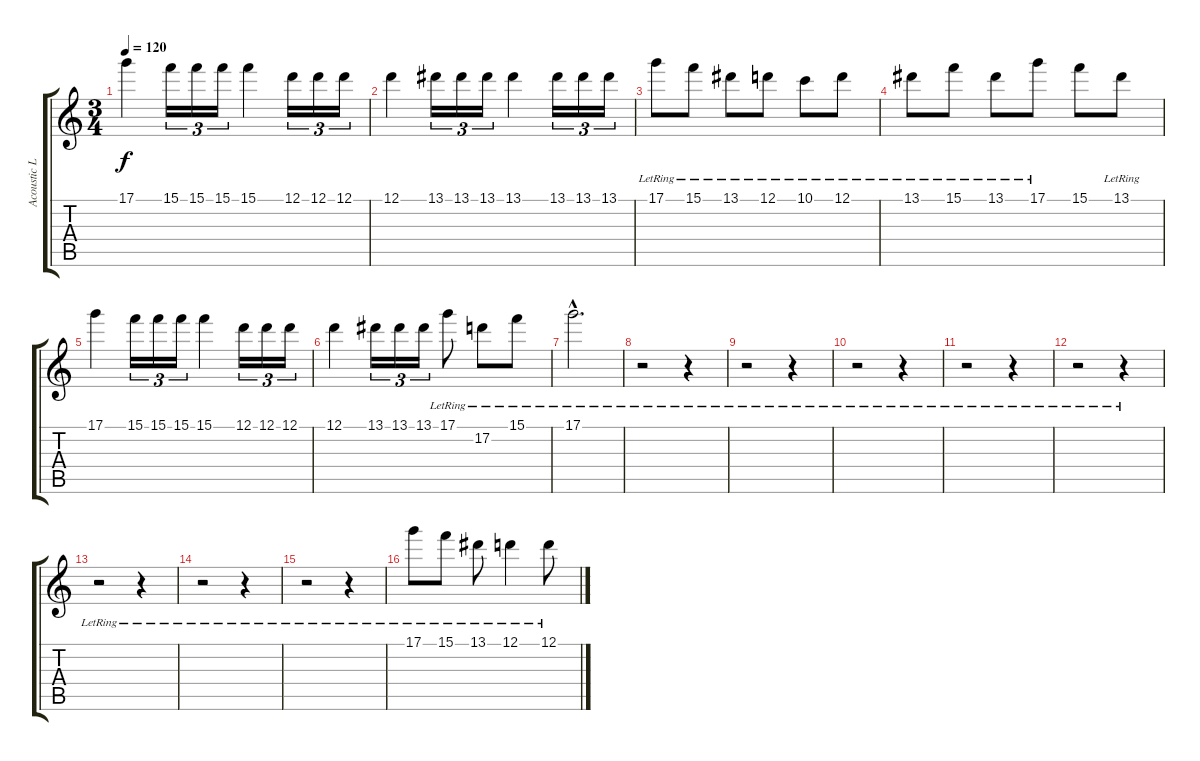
\track ("Acoustic Lead" "Acoustic L") {instrument acousticguitarsteel}
\staff {score tabs}
\tuning (D4 A3 F3 C3 G2 D2) {hide}
\ts (3 4)
\tempo 120
\clef g2
\ks c
17.1.4{dy f} 15.1.16{tu (3 2)} 15.1.16{tu (3 2)} 15.1.16{tu (3 2)} 15.1.4 12.1.16{tu (3 2)} 12.1.16{tu (3 2)} 12.1.16{tu (3 2)} |
12.1.4 13.1.16{tu (3 2)} 13.1.16{tu (3 2)} 13.1.16{tu (3 2)} 13.1.4 13.1.16{tu (3 2)} 13.1.16{tu (3 2)} 13.1.16{tu (3 2)} |
17.1{lr}.8 15.1{lr}.8 13.1{lr}.8 12.1{lr}.8 10.1{lr}.8 12.1{lr}.8 |
13.1{lr}.8 15.1{lr}.8 13.1{lr}.8 17.1{lr}.8 15.1.8 13.1{lr}.8 |
17.1.4 15.1.16{tu (3 2)} 15.1.16{tu (3 2)} 15.1.16{tu (3 2)} 15.1.4 12.1.16{tu (3 2)} 12.1.16{tu (3 2)} 12.1.16{tu (3 2)} |
12.1.4 13.1.16{tu (3 2)} 13.1.16{tu (3 2)} 13.1.16{tu (3 2)} 17.1{lr}.8 17.2{lr}.8 15.1{lr}.8 |
17.1{hac lr}.2{d} |
\section ("" "")
r.2 r.4 |
r.2 r.4 |
r.2 r.4 |
r.2 r.4 |
r.2 r.4 |
r.2 r.4 |
r.2 r.4 |
r.2 r.4 |
\section ("" "")
17.1{lr}.8 15.1{lr}.8 13.1{lr}.8 12.1{lr}.4 12.1{lr}.8
